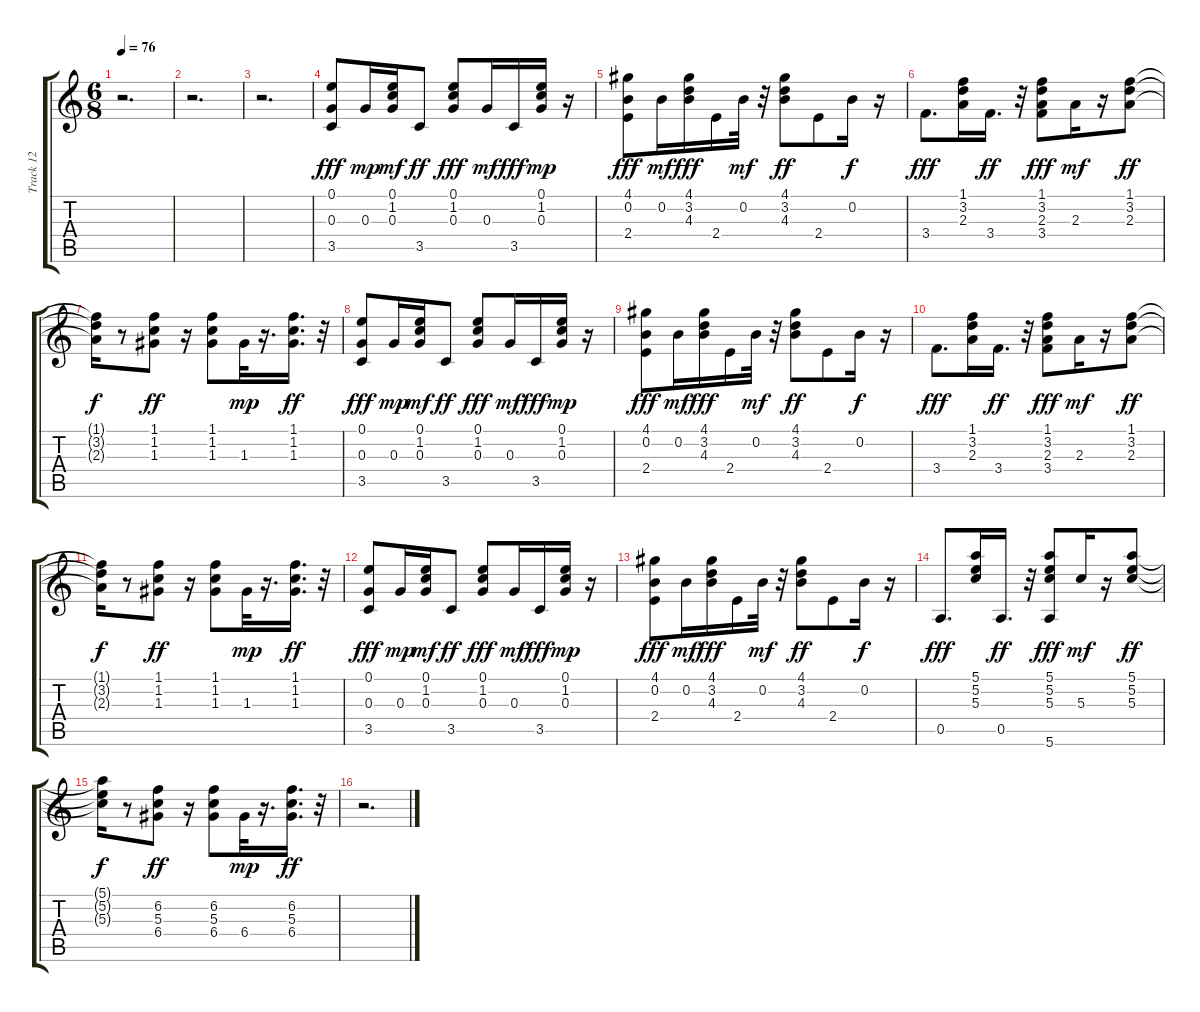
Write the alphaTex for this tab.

\track ("Track 12" "Track 12") {instrument acousticguitarsteel}
\staff {score tabs}
\tuning (E4 B3 G3 D3 A2 E2) {hide}
\ts (6 8)
\tempo 76
\clef g2
\ks c
r.2{d dy fff} |
r.2{d} |
r.2{d} |
(0.1 0.3 3.5).8 0.3.16{dy mp} (0.1 1.2 0.3).16{dy mf} 3.5.8{dy ff} (0.1 1.2 0.3).8{dy fff} 0.3.16{dy mf} 3.5.16{dy fff} (0.1 1.2 0.3).16{dy mp} r.16 |
(4.1 0.2 2.4).8{dy fff} 0.2.16{dy mf} (4.1 3.2 4.3).16{dy fff} 2.4.16 0.2.32{dy mf} r.32 (4.1 3.2 4.3).8{dy ff} 2.4.8 0.2.16{dy f} r.16 |
3.4.8{d dy fff} (1.1 3.2 2.3).16 3.4.16{d dy ff} r.32 (1.1 3.2 2.3 3.4).8{dy fff} 2.3.16{dy mf} r.16 (1.1 3.2 2.3).8{dy ff} |
(1.1{t} 3.2{t} 2.3{t}).16{dy f} r.8 (1.1 1.2 1.3).8{dy ff} r.16 (1.1 1.2 1.3).8 1.3.32{dy mp} r.16{d} (1.1 1.2 1.3).16{d dy ff} r.32 |
(0.1 0.3 3.5).8{dy fff} 0.3.16{dy mp} (0.1 1.2 0.3).16{dy mf} 3.5.8{dy ff} (0.1 1.2 0.3).8{dy fff} 0.3.16{dy mf} 3.5.16{dy fff} (0.1 1.2 0.3).16{dy mp} r.16 |
(4.1 0.2 2.4).8{dy fff} 0.2.16{dy mf} (4.1 3.2 4.3).16{dy fff} 2.4.16 0.2.32{dy mf} r.32 (4.1 3.2 4.3).8{dy ff} 2.4.8 0.2.16{dy f} r.16 |
3.4.8{d dy fff} (1.1 3.2 2.3).16 3.4.16{d dy ff} r.32 (1.1 3.2 2.3 3.4).8{dy fff} 2.3.16{dy mf} r.16 (1.1 3.2 2.3).8{dy ff} |
(1.1{t} 3.2{t} 2.3{t}).16{dy f} r.8 (1.1 1.2 1.3).8{dy ff} r.16 (1.1 1.2 1.3).8 1.3.32{dy mp} r.16{d} (1.1 1.2 1.3).16{d dy ff} r.32 |
(0.1 0.3 3.5).8{dy fff} 0.3.16{dy mp} (0.1 1.2 0.3).16{dy mf} 3.5.8{dy ff} (0.1 1.2 0.3).8{dy fff} 0.3.16{dy mf} 3.5.16{dy fff} (0.1 1.2 0.3).16{dy mp} r.16 |
(4.1 0.2 2.4).8{dy fff} 0.2.16{dy mf} (4.1 3.2 4.3).16{dy fff} 2.4.16 0.2.32{dy mf} r.32 (4.1 3.2 4.3).8{dy ff} 2.4.8 0.2.16{dy f} r.16 |
0.5.8{d dy fff} (5.1 5.2 5.3).16 0.5.16{d dy ff} r.32 (5.1 5.2 5.3 5.6).8{dy fff} 5.3.16{dy mf} r.16 (5.1 5.2 5.3).8{dy ff} |
(5.1{t} 5.2{t} 5.3{t}).16{dy f} r.8 (6.2 5.3 6.4).8{dy ff} r.16 (6.2 5.3 6.4).8 6.4.32{dy mp} r.16{d} (6.2 5.3 6.4).16{d dy ff} r.32 |
r.2{d}
